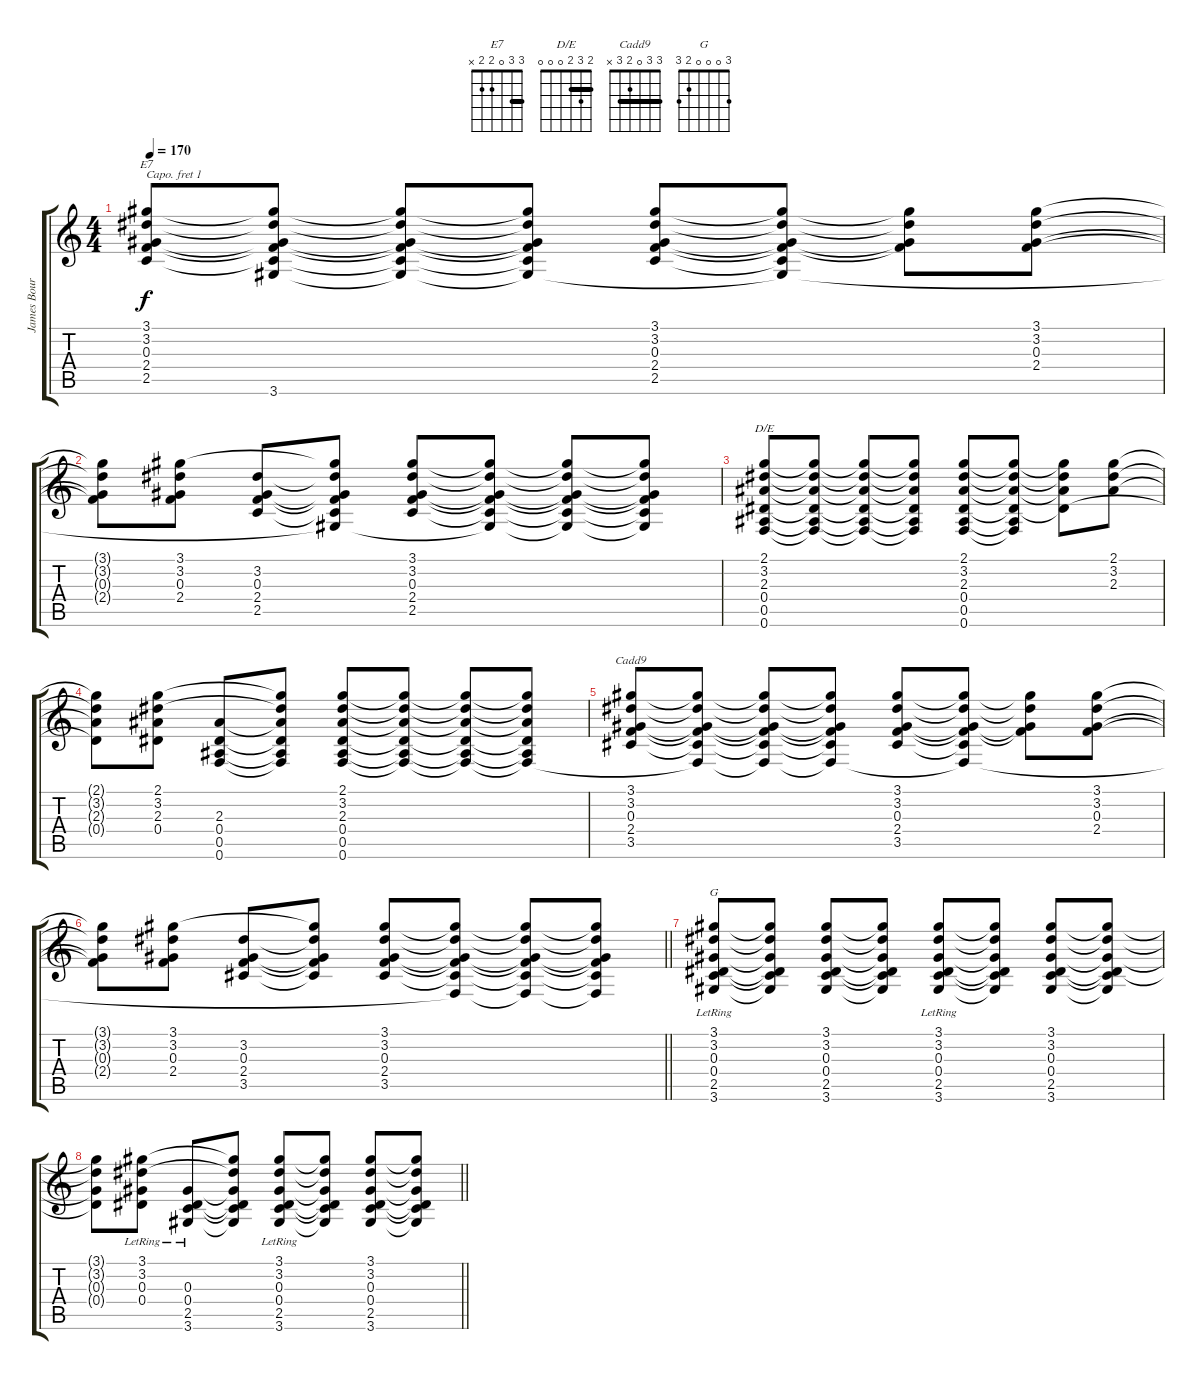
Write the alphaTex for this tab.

\track ("James Bourne (Acoustic)" "James Bour") {instrument acousticguitarsteel}
\staff {score tabs}
\capo 1
\tuning (E4 B3 G3 D3 A2 E2) {hide}
\chord ("E7" 3 3 0 2 2 x) {barre 3}
\chord ("D/E" 2 3 2 0 0 0) {barre 2}
\chord ("Cadd9" 3 3 0 2 3 x) {barre 3}
\chord ("G" 3 0 0 0 2 3)
\ts (4 4)
\tempo 170
\clef g2
\ks c
(3.1 3.2 0.3 2.4 2.5).8{ch "E7" dy f} (3.1{t} 3.2{t} 0.3{t} 2.4{t} 2.5{t} 3.6{t}).8 (3.1{t} 3.2{t} 0.3{t} 2.4{t} 2.5{t} 3.6{t}).8 (3.1{t} 3.2{t} 0.3{t} 2.4{t} 2.5{t} 3.6{t}).8 (3.1 3.2 0.3 2.4 2.5).8 (3.1{t} 3.2{t} 0.3{t} 2.4{t} 2.5{t} 3.6{t}).8 (3.1{t} 3.2{t} 0.3{t} 2.4{t}).8 (3.1 3.2 0.3 2.4).8 |
(3.1{t} 3.2{t} 0.3{t} 2.4{t}).8 (3.1 3.2 0.3 2.4).8 (3.2 0.3 2.4 2.5).8 (3.1{t} 3.2{t} 0.3{t} 2.4{t} 2.5{t} 3.6{t}).8 (3.1 3.2 0.3 2.4 2.5).8 (3.1{t} 3.2{t} 0.3{t} 2.4{t} 2.5{t} 3.6{t}).8 (3.1{t} 3.2{t} 0.3{t} 2.4{t} 2.5{t} 3.6{t}).8 (3.1{t} 3.2{t} 0.3{t} 2.4{t} 2.5{t} 3.6{t}).8 |
(2.1 3.2 2.3 0.4 0.5 0.6).8{ch "D/E"} (2.1{t} 3.2{t} 2.3{t} 0.4{t} 0.5{t} 0.6{t}).8 (2.1{t} 3.2{t} 2.3{t} 0.4{t} 0.5{t} 0.6{t}).8 (2.1{t} 3.2{t} 2.3{t} 0.4{t} 0.5{t} 0.6{t}).8 (2.1 3.2 2.3 0.4 0.5 0.6).8 (2.1{t} 3.2{t} 2.3{t} 0.4{t} 0.5{t} 0.6{t}).8 (2.1{t} 3.2{t} 2.3{t} 0.4{t}).8 (2.1 3.2 2.3).8 |
(2.1{t} 3.2{t} 2.3{t} 0.4{t}).8 (2.1 3.2 2.3 0.4).8 (2.3 0.4 0.5 0.6).8 (2.1{t} 3.2{t} 2.3{t} 0.4{t} 0.5{t} 0.6{t}).8 (2.1 3.2 2.3 0.4 0.5 0.6).8 (2.1{t} 3.2{t} 2.3{t} 0.4{t} 0.5{t} 0.6{t}).8 (2.1{t} 3.2{t} 2.3{t} 0.4{t} 0.5{t} 0.6{t}).8 (2.1{t} 3.2{t} 2.3{t} 0.4{t} 0.5{t} 0.6{t}).8 |
(3.1 3.2 0.3 2.4 3.5).8{ch "Cadd9"} (3.1{t} 3.2{t} 0.3{t} 2.4{t} 3.5{t} 0.6{t}).8 (3.1{t} 3.2{t} 0.3{t} 2.4{t} 3.5{t} 0.6{t}).8 (3.1{t} 3.2{t} 0.3{t} 2.4{t} 3.5{t} 0.6{t}).8 (3.1 3.2 0.3 2.4 3.5).8 (3.1{t} 3.2{t} 0.3{t} 2.4{t} 3.5{t} 0.6{t}).8 (3.1{t} 3.2{t} 0.3{t} 2.4{t}).8 (3.1 3.2 0.3 2.4).8 |
\barLineRight lightlight
(3.1{t} 3.2{t} 0.3{t} 2.4{t}).8 (3.1 3.2 0.3 2.4).8 (3.2 0.3 2.4 3.5).8 (3.1{t} 3.2{t} 0.3{t} 2.4{t} 3.5{t}).8 (3.1 3.2 0.3 2.4 3.5).8 (3.1{t} 3.2{t} 0.3{t} 2.4{t} 3.5{t} 0.6{t}).8 (3.1{t} 3.2{t} 0.3{t} 2.4{t} 3.5{t} 0.6{t}).8 (3.1{t} 3.2{t} 0.3{t} 2.4{t} 3.5{t} 0.6{t}).8 |
(3.1{lr} 3.2{lr} 0.3{lr} 0.4{lr} 2.5{lr} 3.6{lr}).8{ch "G"} (3.1{t} 3.2{t} 0.3{t} 0.4{t} 2.5{t} 3.6{t}).8 (3.1 3.2 0.3 0.4 2.5 3.6).8 (3.1{t} 3.2{t} 0.3{t} 0.4{t} 2.5{t} 3.6{t}).8 (3.1{lr} 3.2{lr} 0.3{lr} 0.4{lr} 2.5{lr} 3.6{lr}).8 (3.1{t} 3.2{t} 0.3{t} 0.4{t} 2.5{t} 3.6{t}).8 (3.1 3.2 0.3 0.4 2.5 3.6).8 (3.1{t} 3.2{t} 0.3{t} 0.4{t} 2.5{t} 3.6{t}).8 |
\barLineRight lightlight
(3.1{t} 3.2{t} 0.3{t} 0.4{t}).8 (3.1{lr} 3.2{lr} 0.3{lr} 0.4{lr}).8 (0.3{lr} 0.4{lr} 2.5{lr} 3.6{lr}).8 (3.1{t} 3.2{t} 0.3{t} 0.4{t} 2.5{t} 3.6{t}).8 (3.1{lr} 3.2{lr} 0.3{lr} 0.4{lr} 2.5{lr} 3.6{lr}).8 (3.1{t} 3.2{t} 0.3{t} 0.4{t} 2.5{t} 3.6{t}).8 (3.1 3.2 0.3 0.4 2.5 3.6).8 (3.1{t} 3.2{t} 0.3{t} 0.4{t} 2.5{t} 3.6{t}).8
